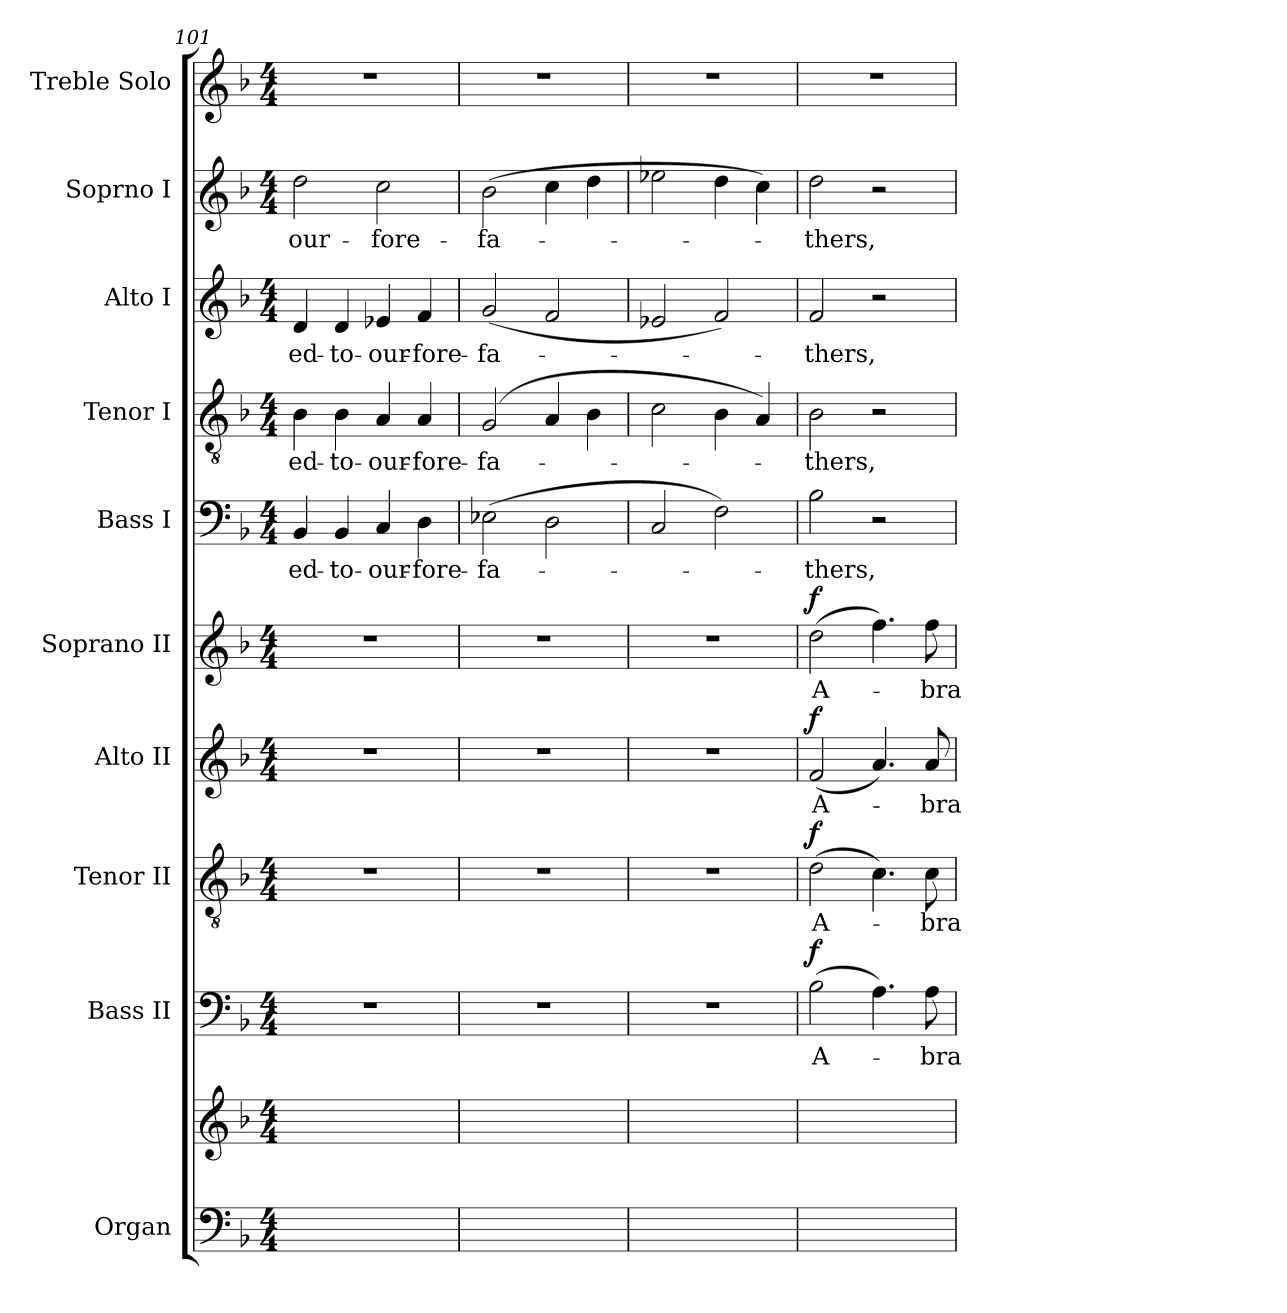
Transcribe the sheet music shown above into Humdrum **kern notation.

**kern	**kern	**kern	**text	**dynam	**kern	**text	**dynam	**kern	**text	**dynam	**kern	**text	**dynam	**kern	**text	**kern	**text	**kern	**text	**kern	**text	**kern
*part10	*part10	*part9	*part9	*part9	*part8	*part8	*part8	*part7	*part7	*part7	*part6	*part6	*part6	*part5	*part5	*part4	*part4	*part3	*part3	*part2	*part2	*part1
*staff11	*staff10	*staff9	*staff9	*staff9	*staff8	*staff8	*staff8	*staff7	*staff7	*staff7	*staff6	*staff6	*staff6	*staff5	*staff5	*staff4	*staff4	*staff3	*staff3	*staff2	*staff2	*staff1
*I"Organ	*	*I"Bass II	*	*	*I"Tenor II	*	*	*I"Alto II	*	*	*I"Soprano II	*	*	*I"Bass I	*	*I"Tenor I	*	*I"Alto I	*	*I"Soprno I	*	*I"Treble Solo
*I'Org.	*	*	*	*	*	*	*	*	*	*	*	*	*	*	*	*	*	*	*	*	*	*I'Tr. So.
*clefF4	*clefG2	*clefF4	*	*	*clefGv2	*	*	*clefG2	*	*	*clefG2	*	*	*clefF4	*	*clefGv2	*	*clefG2	*	*clefG2	*	*clefG2
*k[b-]	*k[b-]	*k[b-]	*	*	*k[b-]	*	*	*k[b-]	*	*	*k[b-]	*	*	*k[b-]	*	*k[b-]	*	*k[b-]	*	*k[b-]	*	*k[b-]
*F:	*F:	*F:	*	*	*F:	*	*	*F:	*	*	*F:	*	*	*F:	*	*F:	*	*F:	*	*F:	*	*F:
*M4/4	*M4/4	*M4/4	*	*	*M4/4	*	*	*M4/4	*	*	*M4/4	*	*	*M4/4	*	*M4/4	*	*M4/4	*	*M4/4	*	*M4/4
=101	=101	=101	=101	=101	=101	=101	=101	=101	=101	=101	=101	=101	=101	=101	=101	=101	=101	=101	=101	=101	=101	=101
*^	*^	*	*	*	*	*	*	*	*	*	*	*	*	*	*	*	*	*	*	*	*	*
!	!	!	!	!	!	!	!	!	!	!	!	!	!	!	!	!	!LO:LY:b:color=#000000	!	!	!	!	!	!	!
!	!	!	!	!	!	!	!	!	!	!	!	!	!	!	!	!	!	!	!LO:LY:b:color=#000000	!	!	!	!	!
!	!	!	!	!	!	!	!	!	!	!	!	!	!	!	!	!	!	!	!	!	!LO:LY:b:color=#000000	!	!	!
!	!	!	!	!	!	!	!	!	!	!	!	!	!	!	!	!	!	!	!	!	!	!	!LO:LY:b:color=#000000	!
2B-i\yy	2BB-i/yy	2ddi\yy	2di/yy	1r	.	.	1r	.	.	1r	.	.	1r	.	.	4BB-i/	-ed-	4B-i\	-ed-	4di/	-ed-	2ddi\	-our-	1r
!	!	!	!	!	!	!	!	!	!	!	!	!	!	!	!	!	!LO:LY:b:color=#000000	!	!	!	!	!	!	!
!	!	!	!	!	!	!	!	!	!	!	!	!	!	!	!	!	!	!	!LO:LY:b:color=#000000	!	!	!	!	!
!	!	!	!	!	!	!	!	!	!	!	!	!	!	!	!	!	!	!	!	!	!LO:LY:b:color=#000000	!	!	!
.	.	.	.	.	.	.	.	.	.	.	.	.	.	.	.	4BB-i/	-to-	4B-i\	-to-	4di/	-to-	.	.	.
!	!	!	!	!	!	!	!	!	!	!	!	!	!	!	!	!	!LO:LY:b:color=#000000	!	!	!	!	!	!	!
!	!	!	!	!	!	!	!	!	!	!	!	!	!	!	!	!	!	!	!LO:LY:b:color=#000000	!	!	!	!	!
!	!	!	!	!	!	!	!	!	!	!	!	!	!	!	!	!	!	!	!	!	!LO:LY:b:color=#000000	!	!	!
!	!	!	!	!	!	!	!	!	!	!	!	!	!	!	!	!	!	!	!	!	!	!	!LO:LY:b:color=#000000	!
2Ai/yy	4Ci\yy	2cci/yy	4e-i\yy	.	.	.	.	.	.	.	.	.	.	.	.	4Ci/	-our-	4Ai/	-our-	4e-Xi/	-our-	2cci\	-fore-	.
!	!	!	!	!	!	!	!	!	!	!	!	!	!	!	!	!	!LO:LY:b:color=#000000	!	!	!	!	!	!	!
!	!	!	!	!	!	!	!	!	!	!	!	!	!	!	!	!	!	!	!LO:LY:b:color=#000000	!	!	!	!	!
!	!	!	!	!	!	!	!	!	!	!	!	!	!	!	!	!	!	!	!	!	!LO:LY:b:color=#000000	!	!	!
.	4Di\yy	.	4fi/yy	.	.	.	.	.	.	.	.	.	.	.	.	4Di\	-fore-	4Ai/	-fore-	4fi/	-fore-	.	.	.
=102	=102	=102	=102	=102	=102	=102	=102	=102	=102	=102	=102	=102	=102	=102	=102	=102	=102	=102	=102	=102	=102	=102	=102	=102
!	!	!	!	!	!	!	!	!	!	!	!	!	!	!	!	!	!LO:LY:b:color=#000000	!	!	!	!	!	!	!
!	!	!	!	!	!	!	!	!	!	!	!	!	!	!	!	!	!	!	!LO:LY:b:color=#000000	!	!	!	!	!
!	!	!	!	!	!	!	!	!	!	!	!	!	!	!	!	!	!	!	!	!	!LO:LY:b:color=#000000	!	!	!
!	!	!	!	!	!	!	!	!	!	!	!	!	!	!	!	!	!	!	!	!	!	!	!LO:LY:b:color=#000000	!
2Gi/yy	2E-i\yy	2b-i/yy	2gi\yy	1r	.	.	1r	.	.	1r	.	.	1r	.	.	(2E-Xi\	-fa-	(2Gi/	-fa-	(2gi/	-fa-	(2b-i\	-fa-	1r
4Ai/yy	2Di\yy	4cci/yy	2fi\yy	.	.	.	.	.	.	.	.	.	.	.	.	2Di\	.	4Ai/	.	2fi/	.	4cci\	.	.
4B-i\yy	.	4ddi\yy	.	.	.	.	.	.	.	.	.	.	.	.	.	.	.	4B-i\	.	.	.	4ddi\	.	.
=103	=103	=103	=103	=103	=103	=103	=103	=103	=103	=103	=103	=103	=103	=103	=103	=103	=103	=103	=103	=103	=103	=103	=103	=103
2ci\yy	2Ci/yy	2e-i/yy 2ee-iyy	2ryy	1r	.	.	1r	.	.	1r	.	.	1r	.	.	2Ci/	.	2ci\	.	2e-Xi/	.	2ee-Xi\	.	1r
4B-i/yy	2Fi\yy	4ddi/yy	2fi\yy	.	.	.	.	.	.	.	.	.	.	.	.	2Fi\)	.	4B-i\	.	2fi/)	.	4ddi\	.	.
4Ai\yy	.	4cci\yy	.	.	.	.	.	.	.	.	.	.	.	.	.	.	.	4Ai/)	.	.	.	4cci\)	.	.
*	*	*v	*v	*	*	*	*	*	*	*	*	*	*	*	*	*	*	*	*	*	*	*	*	*
!!LO:PB:g=z
=104	=104	=104	=104	=104	=104	=104	=104	=104	=104	=104	=104	=104	=104	=104	=104	=104	=104	=104	=104	=104	=104	=104	=104
!	!	!	!	!LO:LY:b:color=#000000	!	!	!	!	!	!	!	!	!	!	!	!	!	!	!	!	!	!	!
!	!	!	!	!	!	!	!LO:LY:b:color=#000000	!	!	!	!	!	!	!	!	!	!	!	!	!	!	!	!
!	!	!	!	!	!	!	!	!	!	!LO:LY:b:color=#000000	!	!	!	!	!	!	!	!	!	!	!	!	!
!	!	!	!	!	!	!	!	!	!	!	!	!	!LO:LY:b:color=#000000	!	!	!	!	!	!	!	!	!	!
!	!	!	!	!	!	!	!	!	!	!	!	!	!	!	!	!LO:LY:b:color=#000000	!	!	!	!	!	!	!
!	!	!	!	!	!	!	!	!	!	!	!	!	!	!	!	!	!	!LO:LY:b:color=#000000	!	!	!	!	!
!	!	!	!	!	!	!	!	!	!	!	!	!	!	!	!	!	!	!	!	!LO:LY:b:color=#000000	!	!	!
!	!	!	!	!	!	!	!	!	!	!	!	!	!	!	!	!	!	!	!	!	!	!LO:LY:b:color=#000000	!
2di/yy	2B-i\yy	2fi/yy 2ddiyy	(2B-i\	-A-	f	(2di\	-A-	f	(2fi/	-A-	f	(2ddi\	-A-	f	2B-i\	-thers,-	2B-i\	-thers,-	2fi/	-thers,-	2ddi\	-thers,-	1r
2ci/yy	2Ai\yy	2ai\yy 2ffiyy	4.Ai\)	.	.	4.ci\)	.	.	4.ai/)	.	.	4.ffi\)	.	.	2r	.	2r	.	2r	.	2r	.	.
!	!	!	!	!LO:LY:b:color=#000000	!	!	!	!	!	!	!	!	!	!	!	!	!	!	!	!	!	!	!
!	!	!	!	!	!	!	!LO:LY:b:color=#000000	!	!	!	!	!	!	!	!	!	!	!	!	!	!	!	!
!	!	!	!	!	!	!	!	!	!	!LO:LY:b:color=#000000	!	!	!	!	!	!	!	!	!	!	!	!	!
!	!	!	!	!	!	!	!	!	!	!	!	!	!LO:LY:b:color=#000000	!	!	!	!	!	!	!	!	!	!
.	.	.	8Ai\	-bra-	.	8ci\	-bra-	.	8ai/	-bra-	.	8ffi\	-bra-	.	.	.	.	.	.	.	.	.	.
*v	*v	*	*	*	*	*	*	*	*	*	*	*	*	*	*	*	*	*	*	*	*	*	*
=	=	=	=	=	=	=	=	=	=	=	=	=	=	=	=	=	=	=	=	=	=	=
*-	*-	*-	*-	*-	*-	*-	*-	*-	*-	*-	*-	*-	*-	*-	*-	*-	*-	*-	*-	*-	*-	*-
